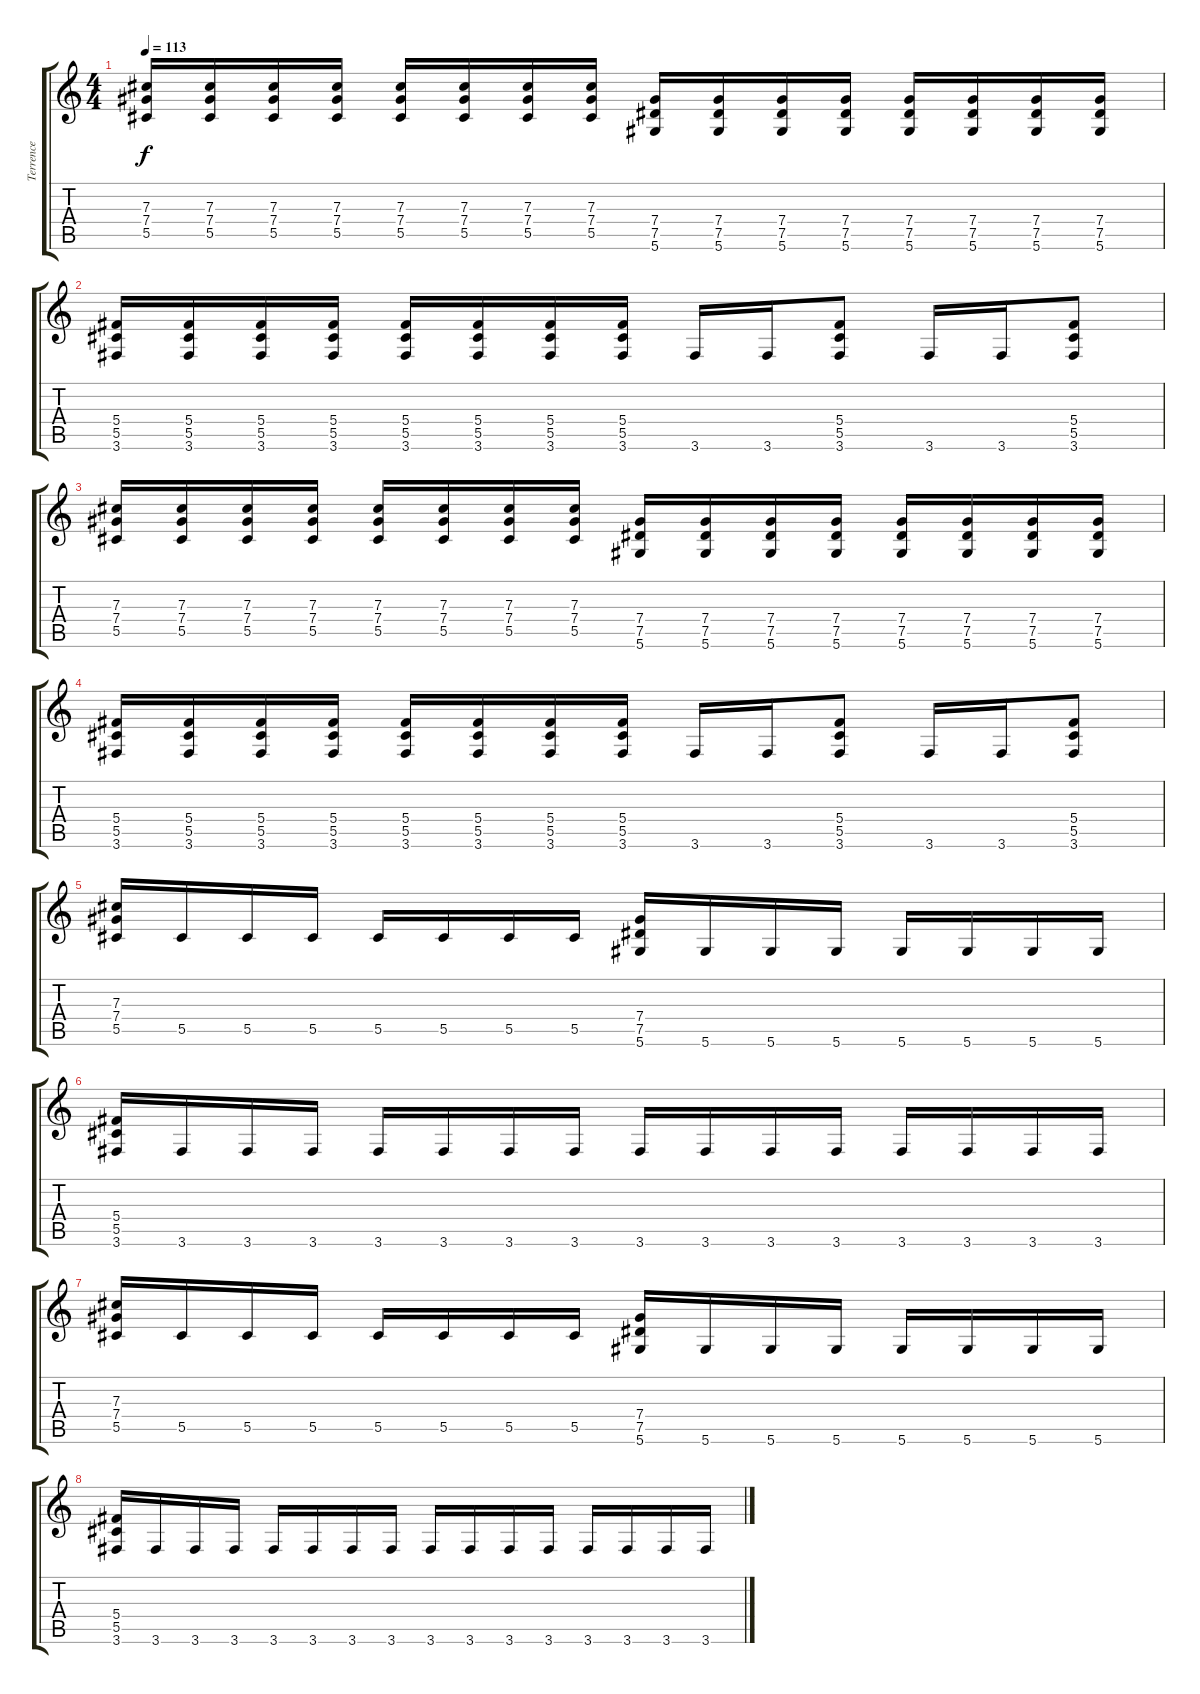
\track ("Terrence" "Terrence") {instrument distortionguitar}
\staff {score tabs}
\tuning (Eb4 Bb3 Gb3 Db3 Ab2 Eb2) {hide}
\ts (4 4)
\tempo 113
\clef g2
\ks c
(7.3 7.4 5.5).16{dy f} (7.3 7.4 5.5).16 (7.3 7.4 5.5).16 (7.3 7.4 5.5).16 (7.3 7.4 5.5).16 (7.3 7.4 5.5).16 (7.3 7.4 5.5).16 (7.3 7.4 5.5).16 (7.4 7.5 5.6).16 (7.4 7.5 5.6).16 (7.4 7.5 5.6).16 (7.4 7.5 5.6).16 (7.4 7.5 5.6).16 (7.4 7.5 5.6).16 (7.4 7.5 5.6).16 (7.4 7.5 5.6).16 |
(5.4 5.5 3.6).16 (5.4 5.5 3.6).16 (5.4 5.5 3.6).16 (5.4 5.5 3.6).16 (5.4 5.5 3.6).16 (5.4 5.5 3.6).16 (5.4 5.5 3.6).16 (5.4 5.5 3.6).16 3.6.16 3.6.16 (5.4 5.5 3.6).8 3.6.16 3.6.16 (5.4 5.5 3.6).8 |
(7.3 7.4 5.5).16 (7.3 7.4 5.5).16 (7.3 7.4 5.5).16 (7.3 7.4 5.5).16 (7.3 7.4 5.5).16 (7.3 7.4 5.5).16 (7.3 7.4 5.5).16 (7.3 7.4 5.5).16 (7.4 7.5 5.6).16 (7.4 7.5 5.6).16 (7.4 7.5 5.6).16 (7.4 7.5 5.6).16 (7.4 7.5 5.6).16 (7.4 7.5 5.6).16 (7.4 7.5 5.6).16 (7.4 7.5 5.6).16 |
(5.4 5.5 3.6).16 (5.4 5.5 3.6).16 (5.4 5.5 3.6).16 (5.4 5.5 3.6).16 (5.4 5.5 3.6).16 (5.4 5.5 3.6).16 (5.4 5.5 3.6).16 (5.4 5.5 3.6).16 3.6.16 3.6.16 (5.4 5.5 3.6).8 3.6.16 3.6.16 (5.4 5.5 3.6).8 |
(7.3 7.4 5.5).16 5.5.16 5.5.16 5.5.16 5.5.16 5.5.16 5.5.16 5.5.16 (7.4 7.5 5.6).16 5.6.16 5.6.16 5.6.16 5.6.16 5.6.16 5.6.16 5.6.16 |
(5.4 5.5 3.6).16 3.6.16 3.6.16 3.6.16 3.6.16 3.6.16 3.6.16 3.6.16 3.6.16 3.6.16 3.6.16 3.6.16 3.6.16 3.6.16 3.6.16 3.6.16 |
(7.3 7.4 5.5).16 5.5.16 5.5.16 5.5.16 5.5.16 5.5.16 5.5.16 5.5.16 (7.4 7.5 5.6).16 5.6.16 5.6.16 5.6.16 5.6.16 5.6.16 5.6.16 5.6.16 |
(5.4 5.5 3.6).16 3.6.16 3.6.16 3.6.16 3.6.16 3.6.16 3.6.16 3.6.16 3.6.16 3.6.16 3.6.16 3.6.16 3.6.16 3.6.16 3.6.16 3.6.16
